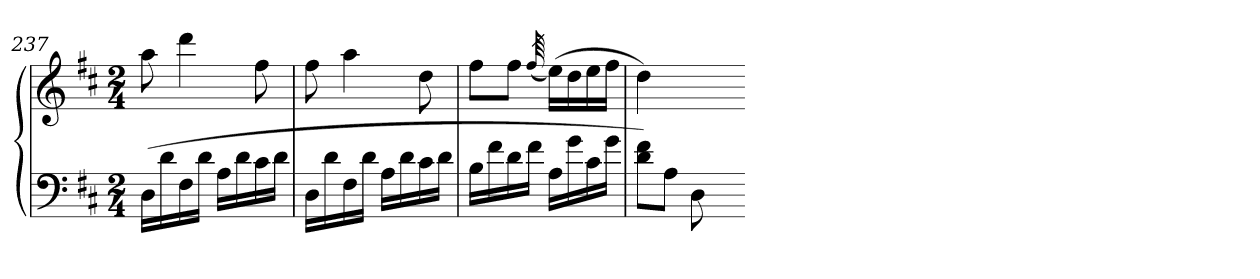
**kern	**kern
*part1	*part1
*staff2	*staff1
*clefF4	*clefG2
*k[f#c#]	*k[f#c#]
*D:	*D:
*M2/4	*M2/4
=237	=237
(16DLL	8aa
16d	.
16F#	4ddd
16dJJ	.
16ALL	.
16d	.
16c#	8ff#
16dJJ	.
=238	=238
16DLL	8ff#
16d	.
16F#	4aa
16dJJ	.
16ALL	.
16d	.
16c#	8dd
16dJJ	.
=239	=239
16BLL	8ff#L
16f#	.
16d	8ff#J
16f#JJ	.
.	(64qff#
16ALL	(16eeLL)
16g	16dd
16c#	16ee
16gJJ	16ff#JJ
=240	=240
8d 8f#L)	4dd)
8AJ	.
8D	8ryy
8ryy	8ryy
=-	=-
*-	*-
